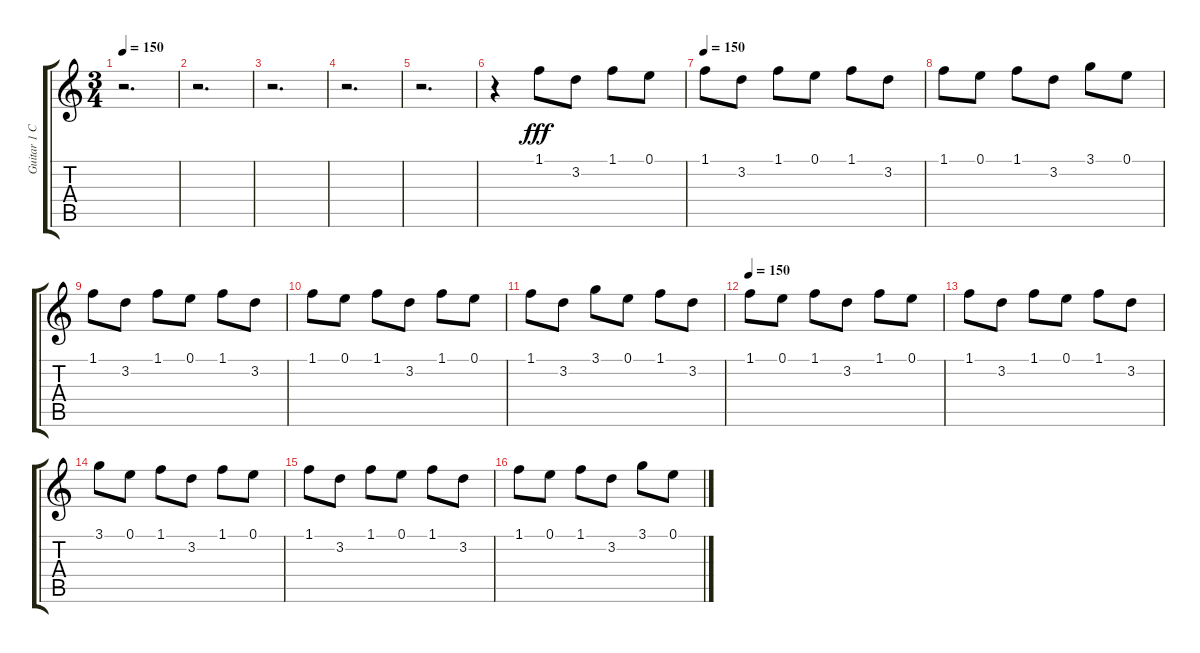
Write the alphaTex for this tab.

\track ("Guitar 1 Clean Parts (Finger Pick)" "Guitar 1 C") {instrument electricguitarclean}
\staff {score tabs}
\tuning (E4 B3 G3 D3 A2 E2) {hide}
\ts (3 4)
\tempo 150
\clef g2
\ks c
r.2{d dy fff instrument electricguitarclean} |
r.2{d} |
r.2{d} |
r.2{d} |
r.2{d} |
r.4 1.1.8 3.2.8 1.1.8 0.1.8 |
\tempo 150
1.1.8 3.2.8 1.1.8 0.1.8 1.1.8 3.2.8 |
1.1.8 0.1.8 1.1.8 3.2.8 3.1.8 0.1.8 |
1.1.8 3.2.8 1.1.8 0.1.8 1.1.8 3.2.8 |
1.1.8 0.1.8 1.1.8 3.2.8 1.1.8 0.1.8 |
1.1.8 3.2.8 3.1.8 0.1.8 1.1.8 3.2.8 |
\tempo 150
1.1.8 0.1.8 1.1.8 3.2.8 1.1.8 0.1.8 |
1.1.8 3.2.8 1.1.8 0.1.8 1.1.8 3.2.8 |
3.1.8 0.1.8 1.1.8 3.2.8 1.1.8 0.1.8 |
1.1.8 3.2.8 1.1.8 0.1.8 1.1.8 3.2.8 |
1.1.8 0.1.8 1.1.8 3.2.8 3.1.8 0.1.8
